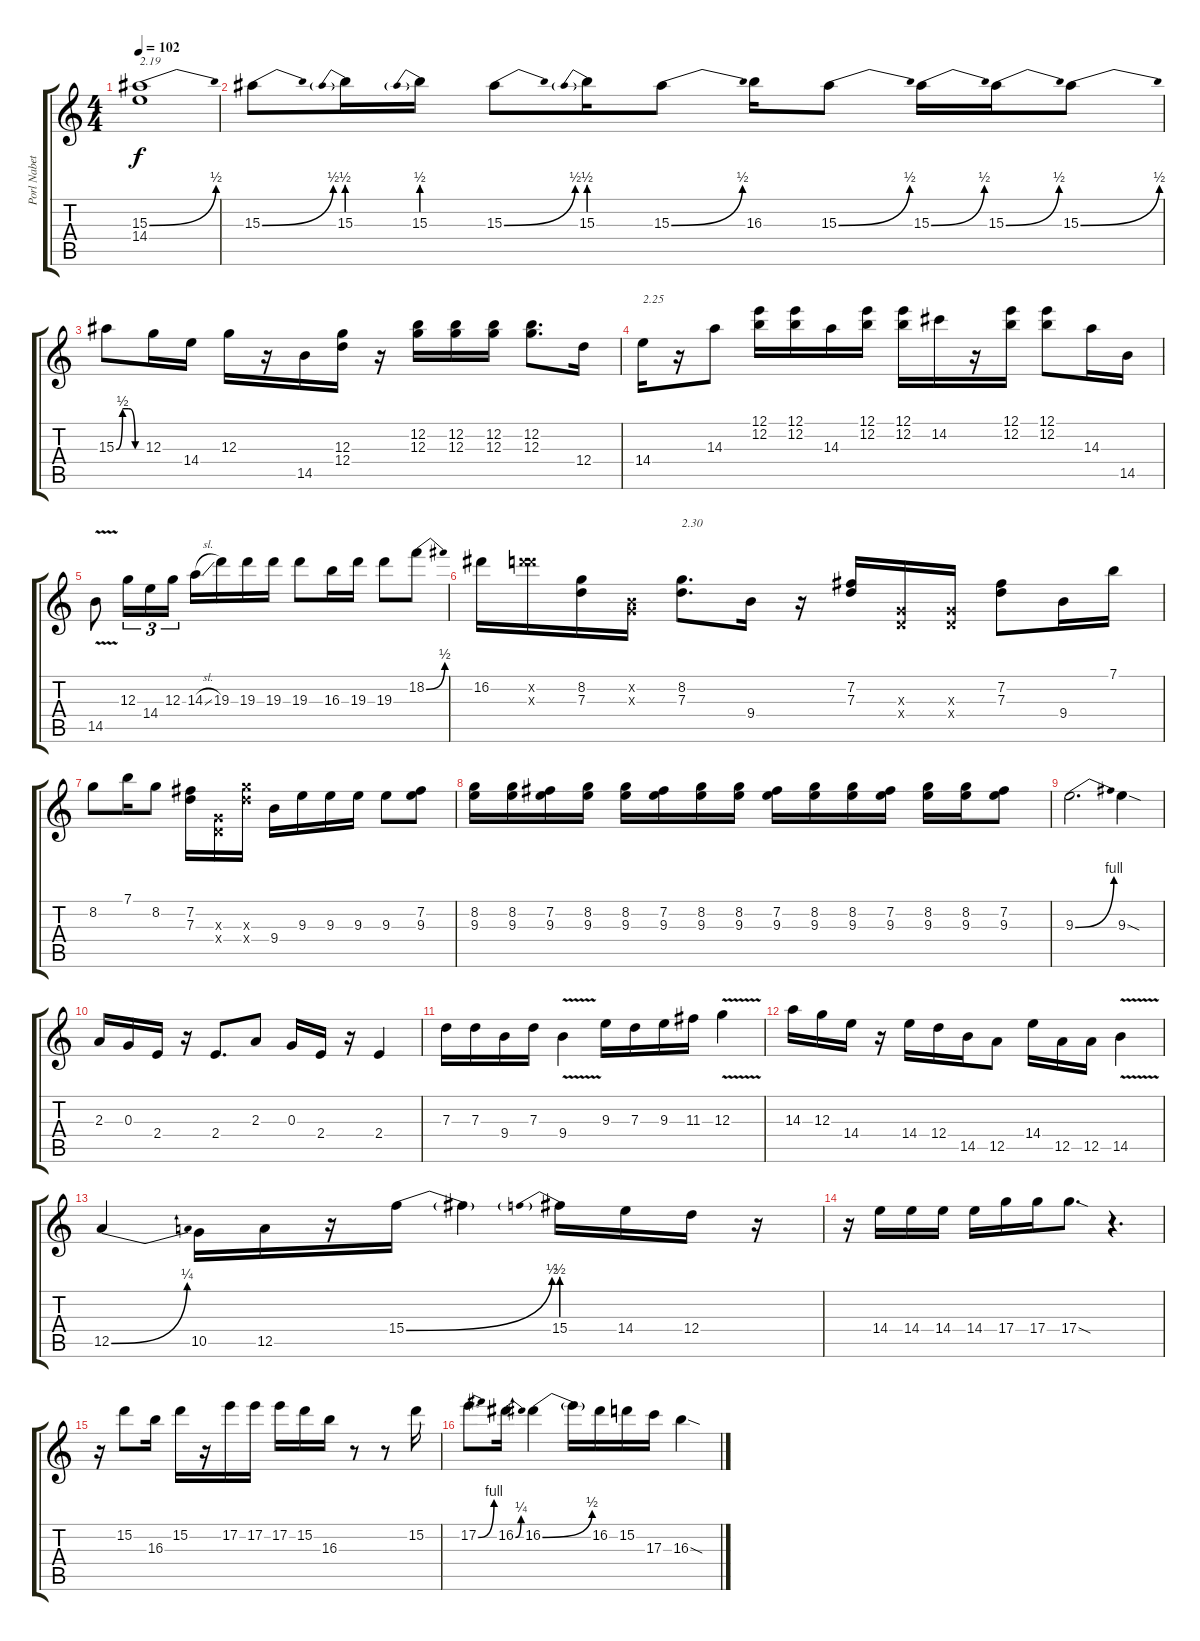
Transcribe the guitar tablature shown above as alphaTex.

\track ("Porl Nabetakk 29 A Finir" "Porl Nabet") {mute instrument acousticguitarsteel}
\staff {score tabs}
\tuning (E4 B3 G3 D3 A2 E2) {hide}
\ts (4 4)
\tempo 102
\clef g2
\ks c
(15.3{be (bend 0 0 60 2)} 14.4).1{txt "2.19" dy f} |
15.3{be (bend 0 0 60 2)}.8 15.3{be (prebend 0 2 60 2)}.16 15.3{be (prebend 0 2 60 2)}.16 15.3{be (bend 0 0 60 2)}.8 15.3{be (prebend 0 2 60 2)}.16 15.3{be (bend 0 0 60 2)}.8 16.3.16 15.3{be (bend 0 0 60 2)}.8 15.3{be (bend 0 0 60 2)}.16 15.3{be (bend 0 0 60 2)}.16 15.3{be (bend 0 0 60 2)}.8 |
15.3{be (custom 0 0 15 2 30 2 45 0 60 0)}.8 12.3.16 14.4.16 12.3.16 r.16 14.5.16 (12.3 12.4).16 r.16 (12.2 12.3).16 (12.2 12.3).16 (12.2 12.3).16 (12.2 12.3).8{d} 12.4.16 |
14.4.16{txt "2.25"} r.16 14.3.8 (12.1 12.2).16 (12.1 12.2).16 14.3.16 (12.1 12.2).16 (12.1 12.2).16 14.2.16 r.16 (12.1 12.2).16 (12.1 12.2).8 14.3.16 14.5.16 |
14.5{v}.8 12.3.16{tu (3 2)} 14.4.16{tu (3 2)} 12.3.16{tu (3 2)} 14.3{sl}.16 19.3.16 19.3.16 19.3.16 19.3.8 16.3.16 19.3.16 19.3.8 18.2{be (bend 0 0 60 2)}.8 |
16.2.16 (15.2{x} 19.3{x}).16 (8.2 7.3).16 (0.2{x} 0.3{x}).16 (8.2 7.3).8{d txt "2.30"} 9.4.16 r.16 (7.2 7.3).16 (0.3{x} 0.4{x}).16 (0.3{x} 0.4{x}).16 (7.2 7.3).8 9.4.16 7.1.16 |
8.2.8 7.1.16 8.2.8 (7.2 7.3).16 (0.3{x} 0.4{x}).16 (12.3{x} 12.4{x}).16 9.4.16 9.3.16 9.3.16 9.3.16 9.3.8 (7.2 9.3).8 |
(8.2 9.3).16 (8.2 9.3).16 (7.2 9.3).16 (8.2 9.3).16 (8.2 9.3).16 (7.2 9.3).16 (8.2 9.3).16 (8.2 9.3).16 (7.2 9.3).16 (8.2 9.3).16 (8.2 9.3).16 (7.2 9.3).16 (8.2 9.3).16 (8.2 9.3).16 (7.2 9.3).8 |
9.3{be (bend 0 0 60 4)}.2{d} 9.3{sod}.4 |
2.3.16 0.3.16 2.4.16 r.16 2.4.8{d} 2.3.8 0.3.16 2.4.16 r.16 2.4.4 |
7.3.16 7.3.16 9.4.16 7.3.16 9.4{v}.4 9.3.16 7.3.16 9.3.16 11.3.16 12.3{v}.4 |
14.3.16 12.3.16 14.4.16 r.16 14.4.16 12.4.16 14.5.16 12.5.8 14.4.16 12.5.16 12.5.16 14.5{v}.4 |
12.5{be (bend 0 0 60 1)}.4 10.5.16 12.5.16 r.16 15.4{be (bend 0 0 60 2)}.16 15.4{t}.4 15.4{be (prebend 0 2 60 2)}.16 14.4.16 12.4.16 r.16 |
r.16 14.4.16 14.4.16 14.4.16 14.4.16 17.4.16 17.4.16 17.4{sod}.8{d} r.4{d} |
r.16 15.2.8 16.3.16 15.2.16 r.16 17.2.16 17.2.16 17.2.16 15.2.16 16.3.16 r.8 r.8 15.2.16 |
17.2{be (bend 0 0 60 4)}.8{d} 16.2{be (bend 0 0 60 1)}.16 16.2{be (bend 0 0 60 2)}.4 16.2{t}.16 16.2.16 15.2.16 17.3.16 16.3{sod}.4
